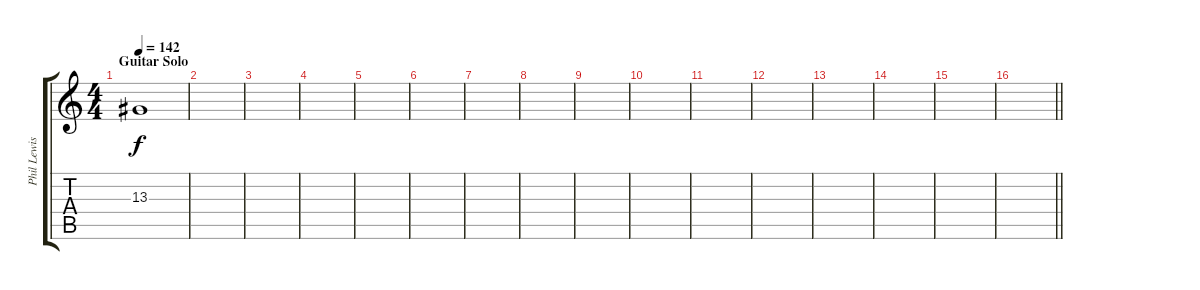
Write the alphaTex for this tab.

\track ("Phil Lewis" "Phil Lewis") {instrument lead2sawtooth}
\staff {score tabs}
\tuning (E4 B3 G3 D3 A2 E2) {hide}
\ts (4 4)
\section ("" "Guitar Solo")
\tempo 142
\clef g2
\ks c
13.3{t}.1{dy f volume 4} |
|
|
|
|
|
|
|
|
|
|
|
|
|
|
\barLineRight lightlight
